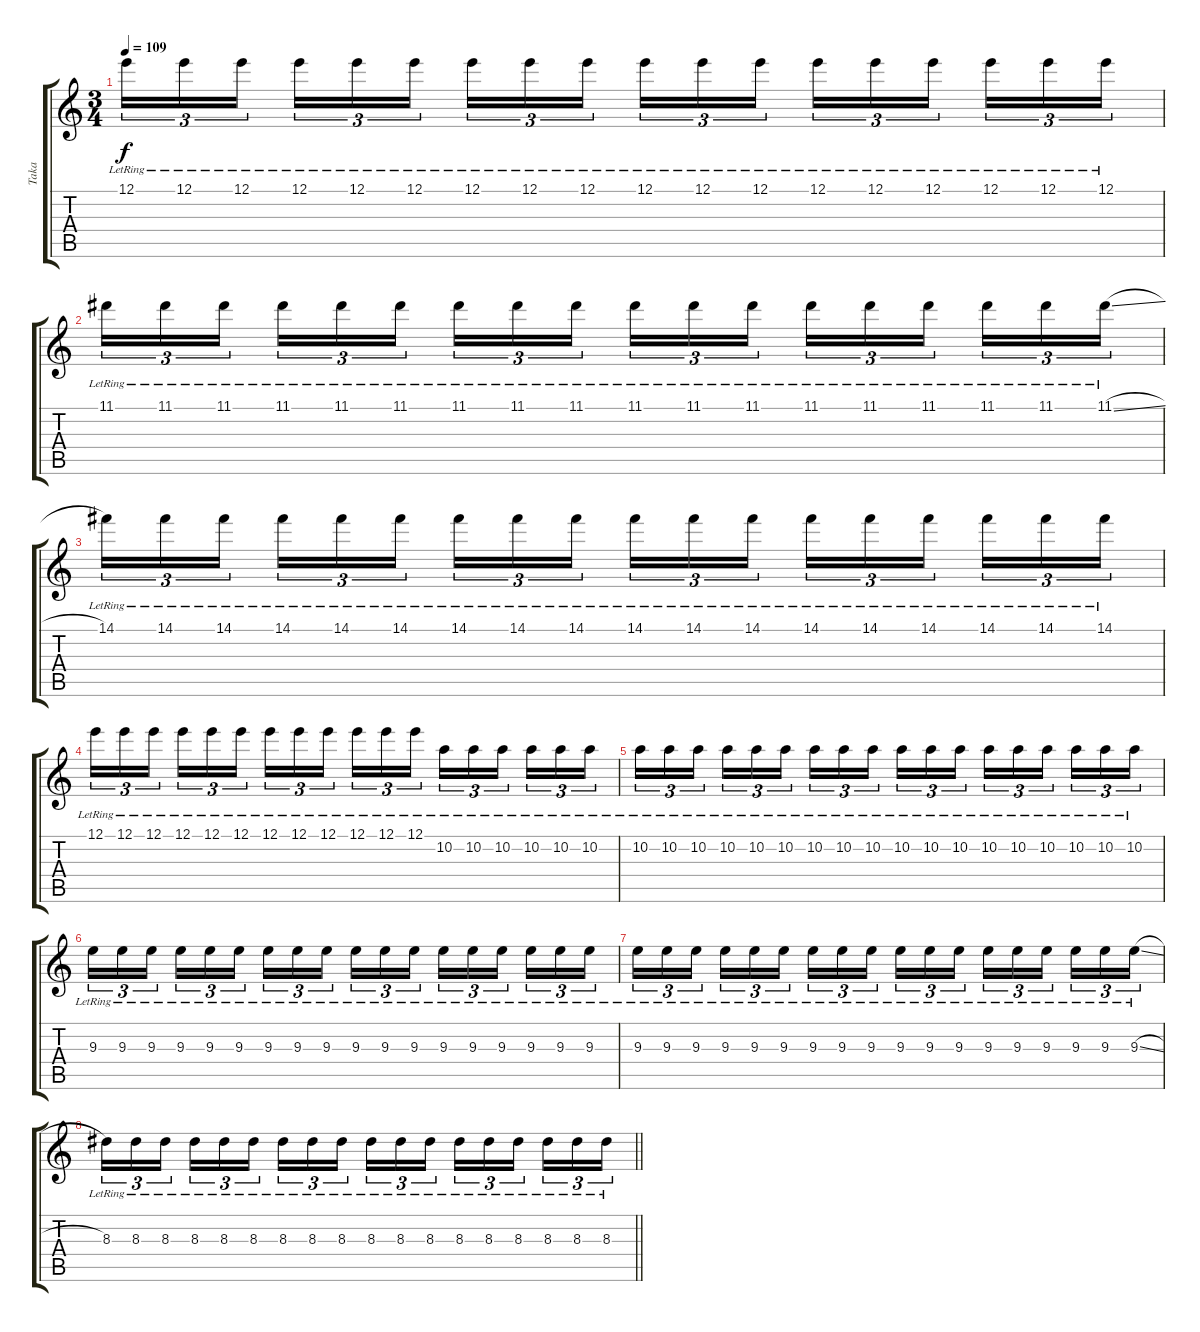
\track ("Taka" "Taka") {instrument electricguitarjazz}
\staff {score tabs}
\tuning (E4 B3 G3 D3 A2 E2) {hide}
\ts (3 4)
\tempo 109
\clef g2
\ks c
12.1{lr}.16{tu (3 2) dy f} 12.1{lr}.16{tu (3 2)} 12.1{lr}.16{tu (3 2) beam splitsecondary} 12.1{lr}.16{tu (3 2)} 12.1{lr}.16{tu (3 2)} 12.1{lr}.16{tu (3 2)} 12.1{lr}.16{tu (3 2)} 12.1{lr}.16{tu (3 2)} 12.1{lr}.16{tu (3 2) beam splitsecondary} 12.1{lr}.16{tu (3 2)} 12.1{lr}.16{tu (3 2)} 12.1{lr}.16{tu (3 2)} 12.1{lr}.16{tu (3 2)} 12.1{lr}.16{tu (3 2)} 12.1{lr}.16{tu (3 2) beam splitsecondary} 12.1{lr}.16{tu (3 2)} 12.1{lr}.16{tu (3 2)} 12.1{lr}.16{tu (3 2)} |
11.1{lr}.16{tu (3 2)} 11.1{lr}.16{tu (3 2)} 11.1{lr}.16{tu (3 2) beam splitsecondary} 11.1{lr}.16{tu (3 2)} 11.1{lr}.16{tu (3 2)} 11.1{lr}.16{tu (3 2)} 11.1{lr}.16{tu (3 2)} 11.1{lr}.16{tu (3 2)} 11.1{lr}.16{tu (3 2) beam splitsecondary} 11.1{lr}.16{tu (3 2)} 11.1{lr}.16{tu (3 2)} 11.1{lr}.16{tu (3 2)} 11.1{lr}.16{tu (3 2)} 11.1{lr}.16{tu (3 2)} 11.1{lr}.16{tu (3 2) beam splitsecondary} 11.1{lr}.16{tu (3 2)} 11.1{lr}.16{tu (3 2)} 11.1{sl lr}.16{tu (3 2)} |
14.1{lr}.16{tu (3 2)} 14.1{lr}.16{tu (3 2)} 14.1{lr}.16{tu (3 2) beam splitsecondary} 14.1{lr}.16{tu (3 2)} 14.1{lr}.16{tu (3 2)} 14.1{lr}.16{tu (3 2)} 14.1{lr}.16{tu (3 2)} 14.1{lr}.16{tu (3 2)} 14.1{lr}.16{tu (3 2) beam splitsecondary} 14.1{lr}.16{tu (3 2)} 14.1{lr}.16{tu (3 2)} 14.1{lr}.16{tu (3 2)} 14.1{lr}.16{tu (3 2)} 14.1{lr}.16{tu (3 2)} 14.1{lr}.16{tu (3 2) beam splitsecondary} 14.1{lr}.16{tu (3 2)} 14.1{lr}.16{tu (3 2)} 14.1{lr}.16{tu (3 2)} |
12.1{lr}.16{tu (3 2)} 12.1{lr}.16{tu (3 2)} 12.1{lr}.16{tu (3 2) beam splitsecondary} 12.1{lr}.16{tu (3 2)} 12.1{lr}.16{tu (3 2)} 12.1{lr}.16{tu (3 2)} 12.1{lr}.16{tu (3 2)} 12.1{lr}.16{tu (3 2)} 12.1{lr}.16{tu (3 2) beam splitsecondary} 12.1{lr}.16{tu (3 2)} 12.1{lr}.16{tu (3 2)} 12.1{lr}.16{tu (3 2)} 10.2{lr}.16{tu (3 2)} 10.2{lr}.16{tu (3 2)} 10.2{lr}.16{tu (3 2) beam splitsecondary} 10.2{lr}.16{tu (3 2)} 10.2{lr}.16{tu (3 2)} 10.2{lr}.16{tu (3 2)} |
10.2{lr}.16{tu (3 2)} 10.2{lr}.16{tu (3 2)} 10.2{lr}.16{tu (3 2) beam splitsecondary} 10.2{lr}.16{tu (3 2)} 10.2{lr}.16{tu (3 2)} 10.2{lr}.16{tu (3 2)} 10.2{lr}.16{tu (3 2)} 10.2{lr}.16{tu (3 2)} 10.2{lr}.16{tu (3 2) beam splitsecondary} 10.2{lr}.16{tu (3 2)} 10.2{lr}.16{tu (3 2)} 10.2{lr}.16{tu (3 2)} 10.2{lr}.16{tu (3 2)} 10.2{lr}.16{tu (3 2)} 10.2{lr}.16{tu (3 2) beam splitsecondary} 10.2{lr}.16{tu (3 2)} 10.2{lr}.16{tu (3 2)} 10.2{lr}.16{tu (3 2)} |
9.3{lr}.16{tu (3 2)} 9.3{lr}.16{tu (3 2)} 9.3{lr}.16{tu (3 2) beam splitsecondary} 9.3{lr}.16{tu (3 2)} 9.3{lr}.16{tu (3 2)} 9.3{lr}.16{tu (3 2)} 9.3{lr}.16{tu (3 2)} 9.3{lr}.16{tu (3 2)} 9.3{lr}.16{tu (3 2) beam splitsecondary} 9.3{lr}.16{tu (3 2)} 9.3{lr}.16{tu (3 2)} 9.3{lr}.16{tu (3 2)} 9.3{lr}.16{tu (3 2)} 9.3{lr}.16{tu (3 2)} 9.3{lr}.16{tu (3 2) beam splitsecondary} 9.3{lr}.16{tu (3 2)} 9.3{lr}.16{tu (3 2)} 9.3{lr}.16{tu (3 2)} |
9.3{lr}.16{tu (3 2)} 9.3{lr}.16{tu (3 2)} 9.3{lr}.16{tu (3 2) beam splitsecondary} 9.3{lr}.16{tu (3 2)} 9.3{lr}.16{tu (3 2)} 9.3{lr}.16{tu (3 2)} 9.3{lr}.16{tu (3 2)} 9.3{lr}.16{tu (3 2)} 9.3{lr}.16{tu (3 2) beam splitsecondary} 9.3{lr}.16{tu (3 2)} 9.3{lr}.16{tu (3 2)} 9.3{lr}.16{tu (3 2)} 9.3{lr}.16{tu (3 2)} 9.3{lr}.16{tu (3 2)} 9.3{lr}.16{tu (3 2) beam splitsecondary} 9.3{lr}.16{tu (3 2)} 9.3{lr}.16{tu (3 2)} 9.3{sl lr}.16{tu (3 2)} |
\barLineRight lightlight
8.3{lr}.16{tu (3 2)} 8.3{lr}.16{tu (3 2)} 8.3{lr}.16{tu (3 2) beam splitsecondary} 8.3{lr}.16{tu (3 2)} 8.3{lr}.16{tu (3 2)} 8.3{lr}.16{tu (3 2)} 8.3{lr}.16{tu (3 2)} 8.3{lr}.16{tu (3 2)} 8.3{lr}.16{tu (3 2) beam splitsecondary} 8.3{lr}.16{tu (3 2)} 8.3{lr}.16{tu (3 2)} 8.3{lr}.16{tu (3 2)} 8.3{lr}.16{tu (3 2)} 8.3{lr}.16{tu (3 2)} 8.3{lr}.16{tu (3 2) beam splitsecondary} 8.3{lr}.16{tu (3 2)} 8.3{lr}.16{tu (3 2)} 8.3{lr}.16{tu (3 2)}
